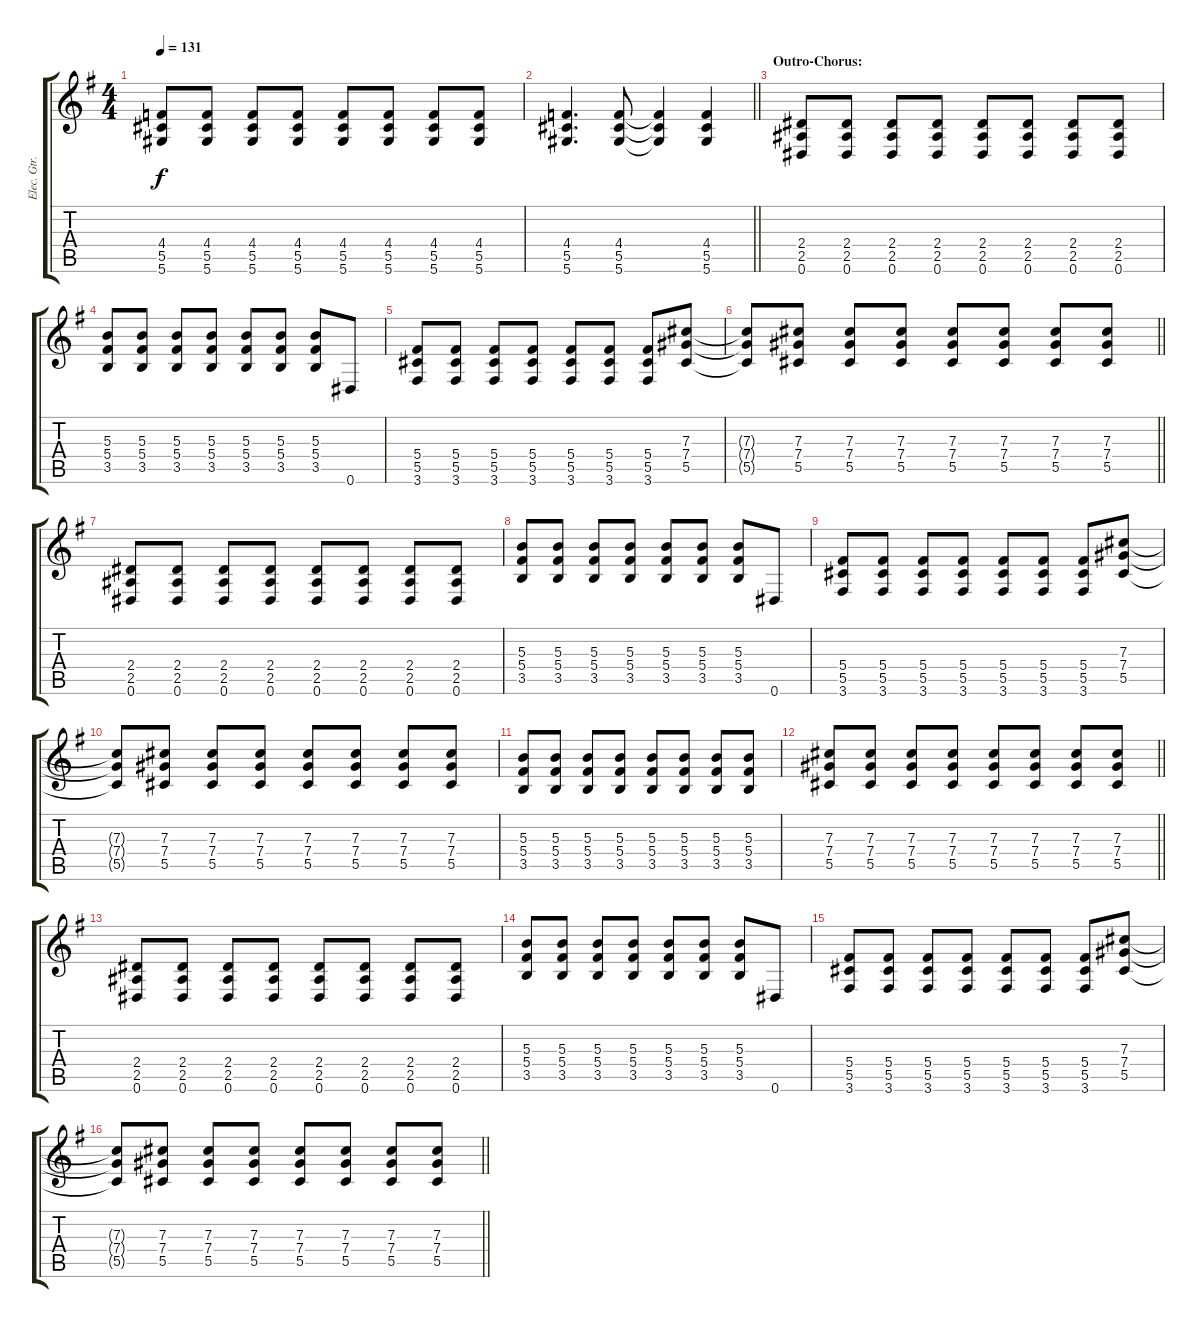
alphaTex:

\track ("Elec. Gtr. 1" "Elec. Gtr.") {instrument distortionguitar}
\staff {score tabs}
\tuning (Eb4 Bb3 Gb3 Db3 Ab2 Eb2) {hide}
\ts (4 4)
\tempo 131
\clef g2
\ks g
(4.4 5.5 5.6).8{dy f} (4.4 5.5 5.6).8 (4.4 5.5 5.6).8 (4.4 5.5 5.6).8 (4.4 5.5 5.6).8 (4.4 5.5 5.6).8 (4.4 5.5 5.6).8 (4.4 5.5 5.6).8 |
\barLineRight lightlight
(4.4 5.5 5.6).4{d} (4.4 5.5 5.6).8 (4.4{t} 5.5{t} 5.6{t}).4 (4.4 5.5 5.6).4 |
\section ("" "Outro-Chorus:")
(2.4 2.5 0.6).8{volume 14} (2.4 2.5 0.6).8 (2.4 2.5 0.6).8 (2.4 2.5 0.6).8 (2.4 2.5 0.6).8 (2.4 2.5 0.6).8 (2.4 2.5 0.6).8 (2.4 2.5 0.6).8 |
(5.3 5.4 3.5).8 (5.3 5.4 3.5).8 (5.3 5.4 3.5).8 (5.3 5.4 3.5).8 (5.3 5.4 3.5).8 (5.3 5.4 3.5).8 (5.3 5.4 3.5).8 0.6.8 |
(5.4 5.5 3.6).8 (5.4 5.5 3.6).8 (5.4 5.5 3.6).8 (5.4 5.5 3.6).8 (5.4 5.5 3.6).8 (5.4 5.5 3.6).8 (5.4 5.5 3.6).8 (7.3 7.4 5.5).8 |
\barLineRight lightlight
(7.3{t} 7.4{t} 5.5{t}).8 (7.3 7.4 5.5).8 (7.3 7.4 5.5).8 (7.3 7.4 5.5).8 (7.3 7.4 5.5).8 (7.3 7.4 5.5).8 (7.3 7.4 5.5).8 (7.3 7.4 5.5).8 |
(2.4 2.5 0.6).8{volume 14} (2.4 2.5 0.6).8 (2.4 2.5 0.6).8 (2.4 2.5 0.6).8 (2.4 2.5 0.6).8 (2.4 2.5 0.6).8 (2.4 2.5 0.6).8 (2.4 2.5 0.6).8 |
(5.3 5.4 3.5).8 (5.3 5.4 3.5).8 (5.3 5.4 3.5).8 (5.3 5.4 3.5).8 (5.3 5.4 3.5).8 (5.3 5.4 3.5).8 (5.3 5.4 3.5).8 0.6.8 |
(5.4 5.5 3.6).8 (5.4 5.5 3.6).8 (5.4 5.5 3.6).8 (5.4 5.5 3.6).8 (5.4 5.5 3.6).8 (5.4 5.5 3.6).8 (5.4 5.5 3.6).8 (7.3 7.4 5.5).8 |
(7.3{t} 7.4{t} 5.5{t}).8 (7.3 7.4 5.5).8 (7.3 7.4 5.5).8 (7.3 7.4 5.5).8 (7.3 7.4 5.5).8 (7.3 7.4 5.5).8 (7.3 7.4 5.5).8 (7.3 7.4 5.5).8 |
(5.3 5.4 3.5).8 (5.3 5.4 3.5).8 (5.3 5.4 3.5).8 (5.3 5.4 3.5).8 (5.3 5.4 3.5).8 (5.3 5.4 3.5).8 (5.3 5.4 3.5).8 (5.3 5.4 3.5).8 |
\barLineRight lightlight
(7.3 7.4 5.5).8 (7.3 7.4 5.5).8 (7.3 7.4 5.5).8 (7.3 7.4 5.5).8 (7.3 7.4 5.5).8 (7.3 7.4 5.5).8 (7.3 7.4 5.5).8 (7.3 7.4 5.5).8 |
(2.4 2.5 0.6).8{volume 14} (2.4 2.5 0.6).8 (2.4 2.5 0.6).8 (2.4 2.5 0.6).8 (2.4 2.5 0.6).8 (2.4 2.5 0.6).8 (2.4 2.5 0.6).8 (2.4 2.5 0.6).8 |
(5.3 5.4 3.5).8 (5.3 5.4 3.5).8 (5.3 5.4 3.5).8 (5.3 5.4 3.5).8 (5.3 5.4 3.5).8 (5.3 5.4 3.5).8 (5.3 5.4 3.5).8 0.6.8 |
(5.4 5.5 3.6).8 (5.4 5.5 3.6).8 (5.4 5.5 3.6).8 (5.4 5.5 3.6).8 (5.4 5.5 3.6).8 (5.4 5.5 3.6).8 (5.4 5.5 3.6).8 (7.3 7.4 5.5).8 |
\barLineRight lightlight
(7.3{t} 7.4{t} 5.5{t}).8 (7.3 7.4 5.5).8 (7.3 7.4 5.5).8 (7.3 7.4 5.5).8 (7.3 7.4 5.5).8 (7.3 7.4 5.5).8 (7.3 7.4 5.5).8 (7.3 7.4 5.5).8
